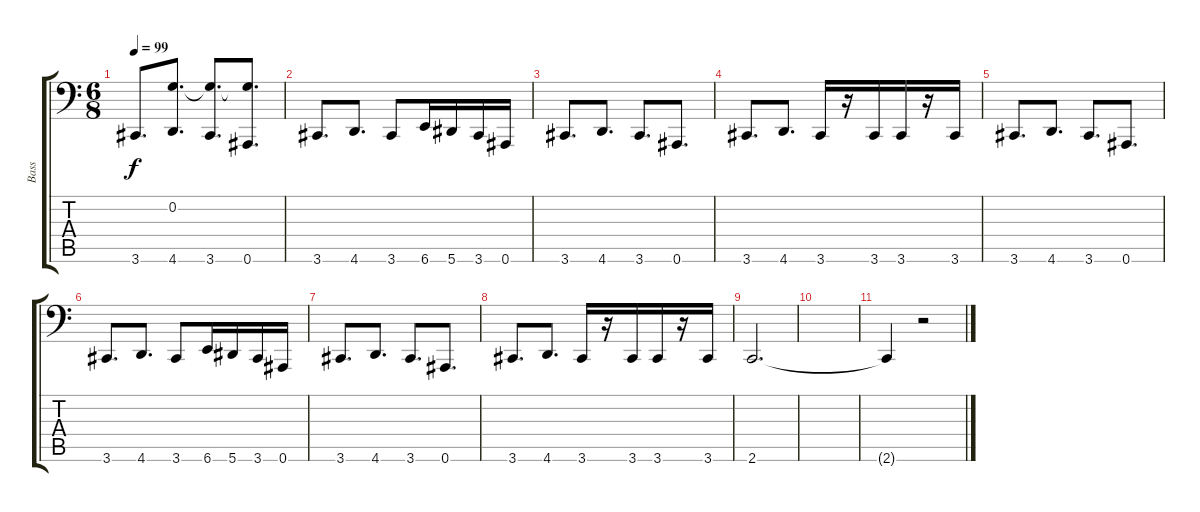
\track ("Bass" "Bass") {instrument electricbasspick}
\staff {score tabs}
\tuning (C3 G2 Eb2 Bb1 F1 Bb0) {hide}
\ts (6 8)
\tempo 99
\clef f4
\ks c
3.6.8{d dy f} (0.2 4.6).8{d} (0.2{t} 3.6).8{d} (0.2{t} 0.6).8{d} |
3.6.8{d} 4.6.8{d} 3.6.8 6.6.16 5.6.16 3.6.16 0.6.16 |
3.6.8{d} 4.6.8{d} 3.6.8{d} 0.6.8{d} |
3.6.8{d} 4.6.8{d} 3.6.16 r.16 3.6.16 3.6.16 r.16 3.6.16 |
3.6.8{d} 4.6.8{d} 3.6.8{d} 0.6.8{d} |
3.6.8{d} 4.6.8{d} 3.6.8 6.6.16 5.6.16 3.6.16 0.6.16 |
3.6.8{d} 4.6.8{d} 3.6.8{d} 0.6.8{d} |
3.6.8{d} 4.6.8{d} 3.6.16 r.16 3.6.16 3.6.16 r.16 3.6.16 |
2.6.2{d} |
|
2.6{t}.4 r.2
